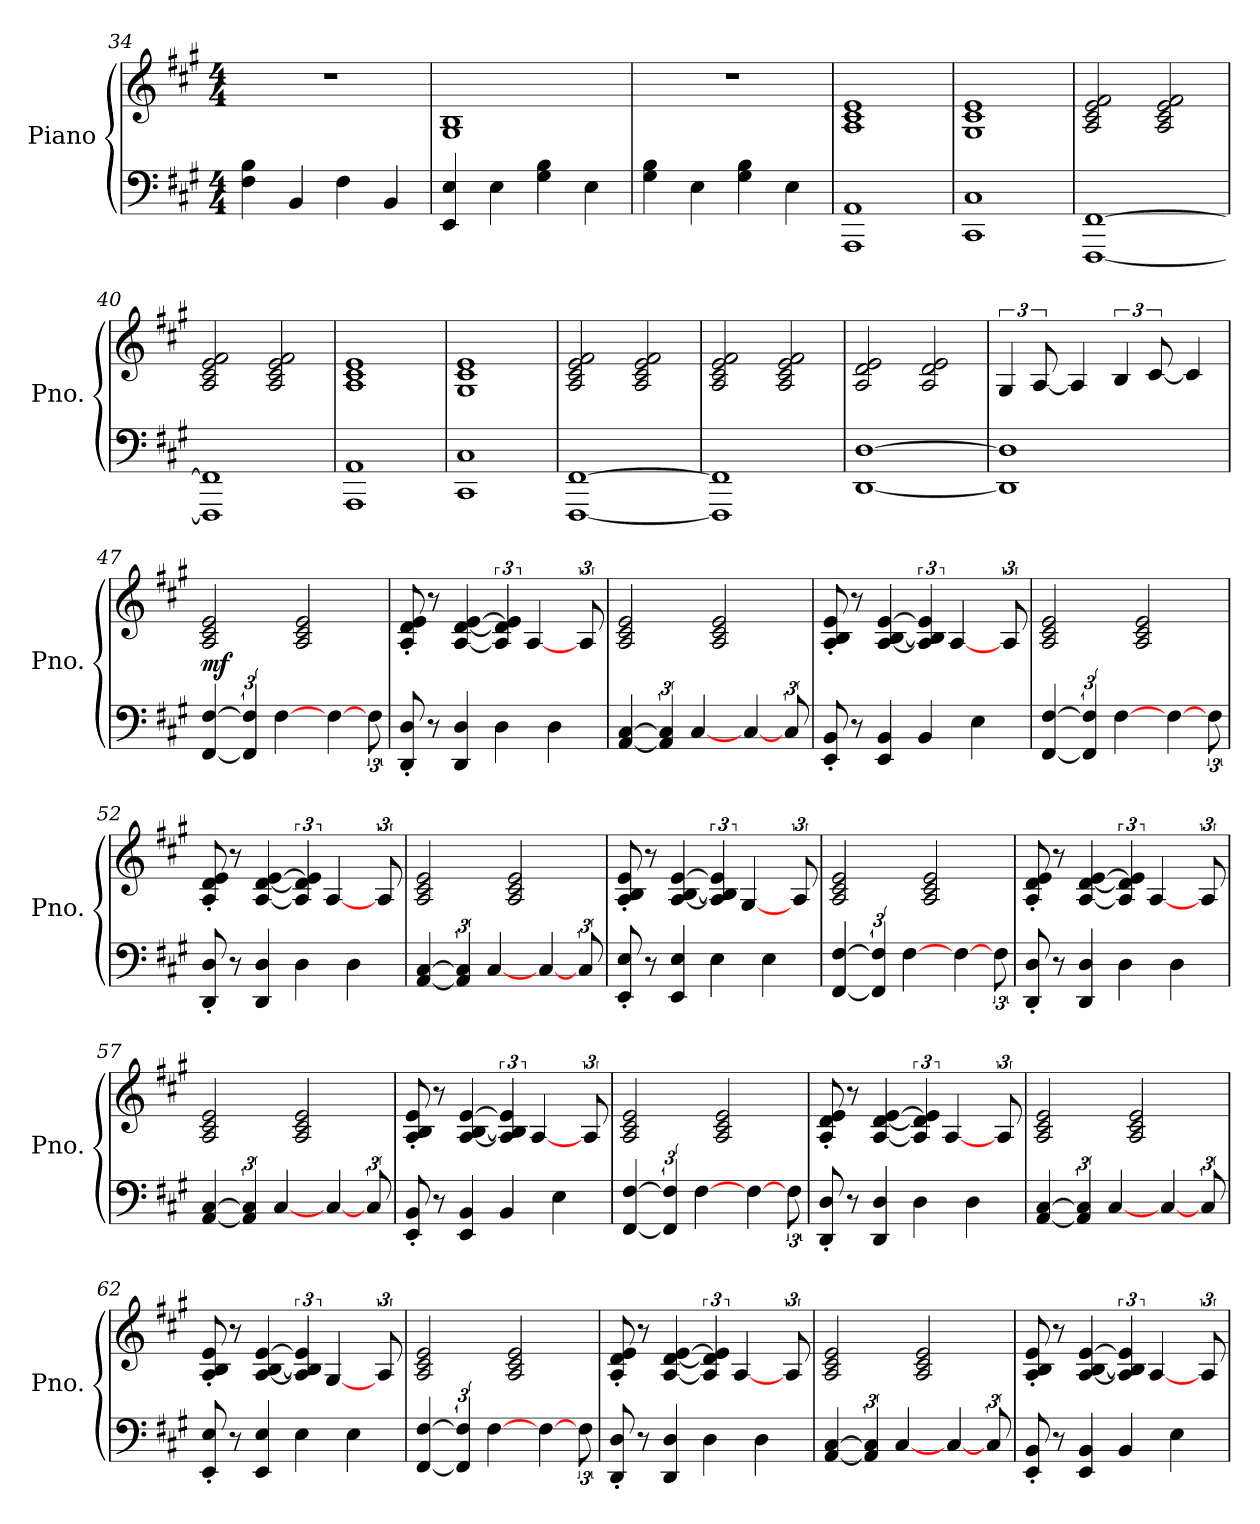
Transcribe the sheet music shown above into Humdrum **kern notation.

**kern	**kern	**dynam
*part1	*part1	*part1
*staff2	*staff1	*staff1/2
*I"Piano	*	*
*I'Pno.	*	*
!!LO:LB:g=z
*clefF4	*clefG2	*
*k[f#c#g#]	*k[f#c#g#]	*
*M4/4	*M4/4	*
=34	=34	=34
4F#\ 4B\	1r	.
4BB/	.	.
4F#\	.	.
4BB/	.	.
=35	=35	=35
4EE/ 4E/	1G# 1B	.
4E\	.	.
4G#\ 4B\	.	.
4E\	.	.
=36	=36	=36
4G#\ 4B\	1r	.
4E\	.	.
4G#\ 4B\	.	.
4E\	.	.
=37	=37	=37
1AAA 1AA	1A 1c# 1e	.
=38	=38	=38
1CC# 1C#	1G# 1c# 1e	.
=39	=39	=39
[1FFF# [1FF#	2A/ 2c#/ 2e/ 2f#/	.
.	2A/ 2c#/ 2e/ 2f#/	.
=40	=40	=40
1FFF#] 1FF#]	2A/ 2c#/ 2e/ 2f#/	.
.	2A/ 2c#/ 2e/ 2f#/	.
=41	=41	=41
1AAA 1AA	1A 1c# 1e	.
=42	=42	=42
1CC# 1C#	1G# 1c# 1e	.
=43	=43	=43
[1FFF# [1FF#	2A/ 2c#/ 2e/ 2f#/	.
.	2A/ 2c#/ 2e/ 2f#/	.
!!LO:LB:g=z
=44	=44	=44
1FFF#] 1FF#]	2A/ 2c#/ 2e/ 2f#/	.
.	2A/ 2c#/ 2e/ 2f#/	.
=45	=45	=45
[1DD [1D	2A/ 2d/ 2e/	.
.	2A/ 2d/ 2e/	.
=46	=46	=46
1DD] 1D]	6G#/	.
.	[12A/	.
.	4A/]	.
.	6B/	.
.	[12c#/	.
.	4c#/]	.
=47	=47	=47
!	!	!LO:DY:b
[4FF#/ [4F#/	2A/ 2c#/ 2e/	mf
6FF#/] 6F#/]	.	.
[4F#\	.	.
.	2A/ 2c#/ 2e/	.
[4F#\	.	.
12F#\	.	.
=48	=48	=48
8DD/' 8D/'	8A/' 8d/' 8e/'	.
8r	8r	.
4DD/ 4D/	[4A/ [4d/ [4e/	.
4D\	6A/] 6d/] 6e/]	.
.	[4A/	.
4D\	.	.
.	12A/	.
!!LO:LB:g=z
=49	=49	=49
[4AA/ [4C#/	2A/ 2c#/ 2e/	.
6AA/] 6C#/]	.	.
[4C#/	.	.
.	2A/ 2c#/ 2e/	.
[4C#/	.	.
12C#/	.	.
=50	=50	=50
8EE/' 8BB/'	8A/' 8B/' 8e/'	.
8r	8r	.
4EE/ 4BB/	[4A/ [4B/ [4e/	.
4BB/	6A/] 6B/] 6e/]	.
.	[4A/	.
4E\	.	.
.	12A/	.
=51	=51	=51
[4FF#/ [4F#/	2A/ 2c#/ 2e/	.
6FF#/] 6F#/]	.	.
[4F#\	.	.
.	2A/ 2c#/ 2e/	.
[4F#\	.	.
12F#\	.	.
=52	=52	=52
8DD/' 8D/'	8A/' 8d/' 8e/'	.
8r	8r	.
4DD/ 4D/	[4A/ [4d/ [4e/	.
4D\	6A/] 6d/] 6e/]	.
.	[4A/	.
4D\	.	.
.	12A/	.
!!LO:PB:g=z
=53	=53	=53
[4AA/ [4C#/	2A/ 2c#/ 2e/	.
6AA/] 6C#/]	.	.
[4C#/	.	.
.	2A/ 2c#/ 2e/	.
[4C#/	.	.
12C#/	.	.
=54	=54	=54
8EE/' 8E/'	8A/' 8B/' 8e/'	.
8r	8r	.
4EE/ 4E/	[4A/ [4B/ [4e/	.
4E\	6A/] 6B/] 6e/]	.
.	[4G#/	.
4E\	.	.
.	12A/	.
=55	=55	=55
[4FF#/ [4F#/	2A/ 2c#/ 2e/	.
6FF#/] 6F#/]	.	.
[4F#\	.	.
.	2A/ 2c#/ 2e/	.
[4F#\	.	.
12F#\	.	.
=56	=56	=56
8DD/' 8D/'	8A/' 8d/' 8e/'	.
8r	8r	.
4DD/ 4D/	[4A/ [4d/ [4e/	.
4D\	6A/] 6d/] 6e/]	.
.	[4A/	.
4D\	.	.
.	12A/	.
!!LO:LB:g=z
=57	=57	=57
[4AA/ [4C#/	2A/ 2c#/ 2e/	.
6AA/] 6C#/]	.	.
[4C#/	.	.
.	2A/ 2c#/ 2e/	.
[4C#/	.	.
12C#/	.	.
=58	=58	=58
8EE/' 8BB/'	8A/' 8B/' 8e/'	.
8r	8r	.
4EE/ 4BB/	[4A/ [4B/ [4e/	.
4BB/	6A/] 6B/] 6e/]	.
.	[4A/	.
4E\	.	.
.	12A/	.
=59	=59	=59
[4FF#/ [4F#/	2A/ 2c#/ 2e/	.
6FF#/] 6F#/]	.	.
[4F#\	.	.
.	2A/ 2c#/ 2e/	.
[4F#\	.	.
12F#\	.	.
=60	=60	=60
8DD/' 8D/'	8A/' 8d/' 8e/'	.
8r	8r	.
4DD/ 4D/	[4A/ [4d/ [4e/	.
4D\	6A/] 6d/] 6e/]	.
.	[4A/	.
4D\	.	.
.	12A/	.
!!LO:LB:g=z
=61	=61	=61
[4AA/ [4C#/	2A/ 2c#/ 2e/	.
6AA/] 6C#/]	.	.
[4C#/	.	.
.	2A/ 2c#/ 2e/	.
[4C#/	.	.
12C#/	.	.
=62	=62	=62
8EE/' 8E/'	8A/' 8B/' 8e/'	.
8r	8r	.
4EE/ 4E/	[4A/ [4B/ [4e/	.
4E\	6A/] 6B/] 6e/]	.
.	[4G#/	.
4E\	.	.
.	12A/	.
=63	=63	=63
[4FF#/ [4F#/	2A/ 2c#/ 2e/	.
6FF#/] 6F#/]	.	.
[4F#\	.	.
.	2A/ 2c#/ 2e/	.
[4F#\	.	.
12F#\	.	.
=64	=64	=64
8DD/' 8D/'	8A/' 8d/' 8e/'	.
8r	8r	.
4DD/ 4D/	[4A/ [4d/ [4e/	.
4D\	6A/] 6d/] 6e/]	.
.	[4A/	.
4D\	.	.
.	12A/	.
!!LO:LB:g=z
=65	=65	=65
[4AA/ [4C#/	2A/ 2c#/ 2e/	.
6AA/] 6C#/]	.	.
[4C#/	.	.
.	2A/ 2c#/ 2e/	.
[4C#/	.	.
12C#/	.	.
=66	=66	=66
8EE/' 8BB/'	8A/' 8B/' 8e/'	.
8r	8r	.
4EE/ 4BB/	[4A/ [4B/ [4e/	.
4BB/	6A/] 6B/] 6e/]	.
.	[4A/	.
4E\	.	.
.	12A/	.
=	=	=
*-	*-	*-
